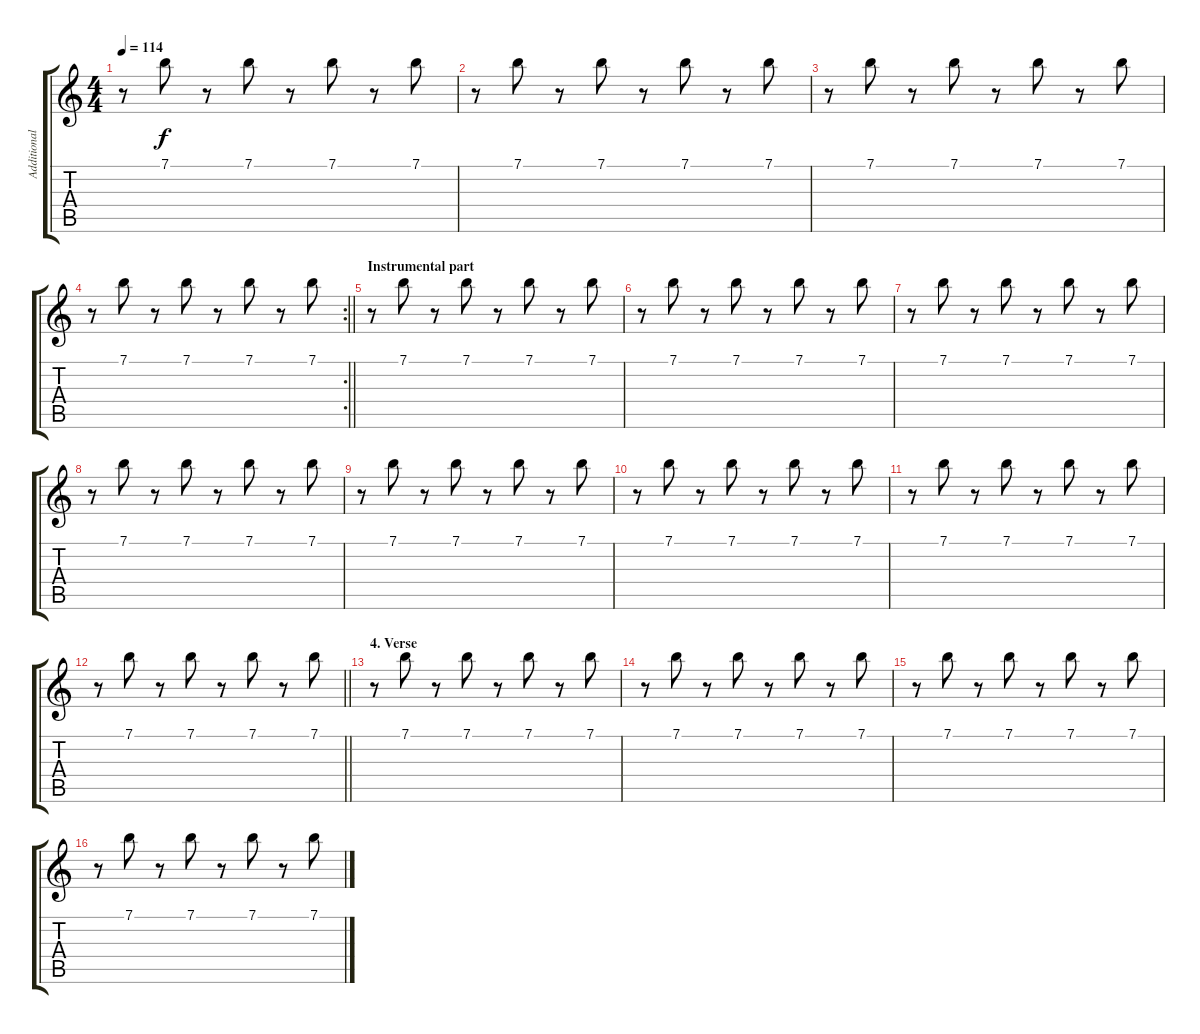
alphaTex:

\track ("Additional Banjo Note" "Additional") {instrument acousticguitarsteel}
\staff {score tabs}
\tuning (E4 B3 G3 D3 A2 E2) {hide}
\ts (4 4)
\tempo 114
\clef g2
\ks c
r.8{dy f} 7.1.8 r.8 7.1.8 r.8 7.1.8 r.8 7.1.8 |
r.8 7.1.8 r.8 7.1.8 r.8 7.1.8 r.8 7.1.8 |
r.8 7.1.8 r.8 7.1.8 r.8 7.1.8 r.8 7.1.8 |
\rc 2
\barLineRight lightlight
r.8 7.1.8 r.8 7.1.8 r.8 7.1.8 r.8 7.1.8 |
\section ("" "Instrumental part")
r.8 7.1.8 r.8 7.1.8 r.8 7.1.8 r.8 7.1.8 |
r.8 7.1.8 r.8 7.1.8 r.8 7.1.8 r.8 7.1.8 |
r.8 7.1.8 r.8 7.1.8 r.8 7.1.8 r.8 7.1.8 |
r.8 7.1.8 r.8 7.1.8 r.8 7.1.8 r.8 7.1.8 |
r.8 7.1.8 r.8 7.1.8 r.8 7.1.8 r.8 7.1.8 |
r.8 7.1.8 r.8 7.1.8 r.8 7.1.8 r.8 7.1.8 |
r.8 7.1.8 r.8 7.1.8 r.8 7.1.8 r.8 7.1.8 |
\barLineRight lightlight
r.8 7.1.8 r.8 7.1.8 r.8 7.1.8 r.8 7.1.8 |
\section ("" "4. Verse")
r.8 7.1.8 r.8 7.1.8 r.8 7.1.8 r.8 7.1.8 |
r.8 7.1.8 r.8 7.1.8 r.8 7.1.8 r.8 7.1.8 |
r.8 7.1.8 r.8 7.1.8 r.8 7.1.8 r.8 7.1.8 |
r.8 7.1.8 r.8 7.1.8 r.8 7.1.8 r.8 7.1.8
